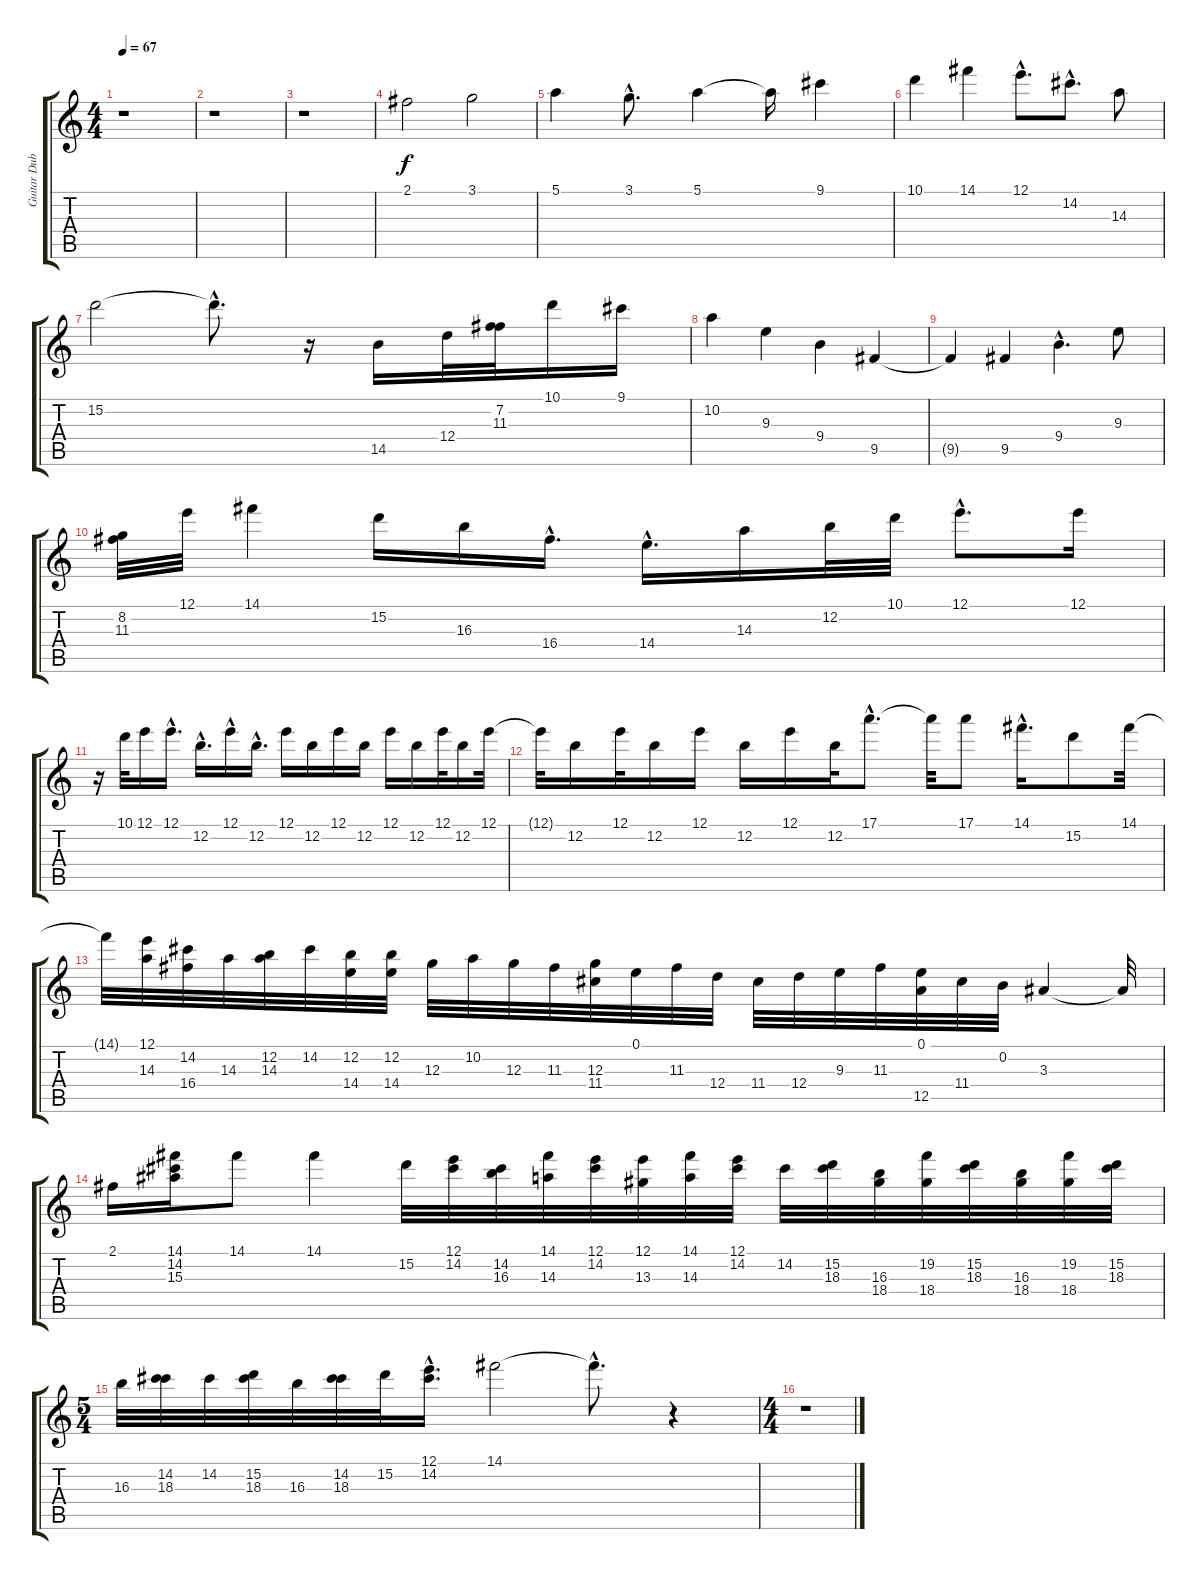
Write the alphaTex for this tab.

\track ("Guitar Dub" "Guitar Dub") {instrument distortionguitar}
\staff {score tabs}
\tuning (E4 B3 G3 D3 A2 E2) {hide}
\ts (4 4)
\tempo 67
\clef g2
\ks c
r.1{dy f} |
r.1 |
r.1 |
2.1.2 3.1.2 |
5.1.4 3.1{hac}.8{d} 5.1.4 5.1{t}.16 9.1.4 |
10.1.4 14.1.4 12.1{hac}.8{d} 14.2{hac}.8{d} 14.3.8 |
15.2.2 15.2{hac t}.8{d} r.16 14.5.16 12.4.32 (7.2 11.3).32 10.1.16 9.1.16 |
10.2.4 9.3.4 9.4.4 9.5.4 |
9.5{t}.4 9.5.4 9.4{hac}.4{d} 9.3.8 |
(8.2 11.3).32 12.1.32 14.1.4 15.2.16 16.3.16 16.4{hac}.16{d} 14.4{hac}.16{d} 14.3.16 12.2.32 10.1.32 12.1{hac}.8{d} 12.1.16 |
r.16 10.1.32 12.1.16 12.1{hac}.16{d} 12.2{hac}.16{d} 12.1{hac}.16 12.2{hac}.16{d} 12.1.16 12.2.16 12.1.16 12.2.16 12.1.16 12.2.16 12.1.32 12.2.16 12.1.32 |
12.1{t}.32 12.2.16 12.1.32 12.2.16 12.1.16 12.2.16 12.1.16 12.2.32 17.1{hac}.8{d} 17.1{t}.32 17.1.8 14.1{hac}.16{d} 15.2.8 14.1.32 |
14.1{t}.32 (12.1 14.3).32 (14.2 16.4).32 14.3.32 (12.2 14.3).32 14.2.32 (12.2 14.4).32 (12.2 14.4).32 12.3.32 10.2.32 12.3.32 11.3.32 (12.3 11.4).32 0.1.32 11.3.32 12.4.32 11.4.32 12.4.32 9.3.32 11.3.32 (0.1 12.5).32 11.4.32 0.2.32 3.3.4 3.3{t}.32 |
2.1.16 (14.1 14.2 15.3).16 14.1.8 14.1.4 15.2.32 (12.1 14.2).32 (14.2 16.3).32 (14.1 14.3).32 (12.1 14.2).32 (12.1 13.3).32 (14.1 14.3).32 (12.1 14.2).32 14.2.32 (15.2 18.3).32 (16.3 18.4).32 (19.2 18.4).32 (15.2 18.3).32 (16.3 18.4).32 (19.2 18.4).32 (15.2 18.3).32 |
\ts (5 4)
16.3.32 (14.2 18.3).32 14.2.32 (15.2 18.3).32 16.3.32 (14.2 18.3).32 15.2.32 (12.1 14.2{hac}).16{d} 14.1.2 14.1{hac t}.8{d} r.4 |
\ts (4 4)
r.1
